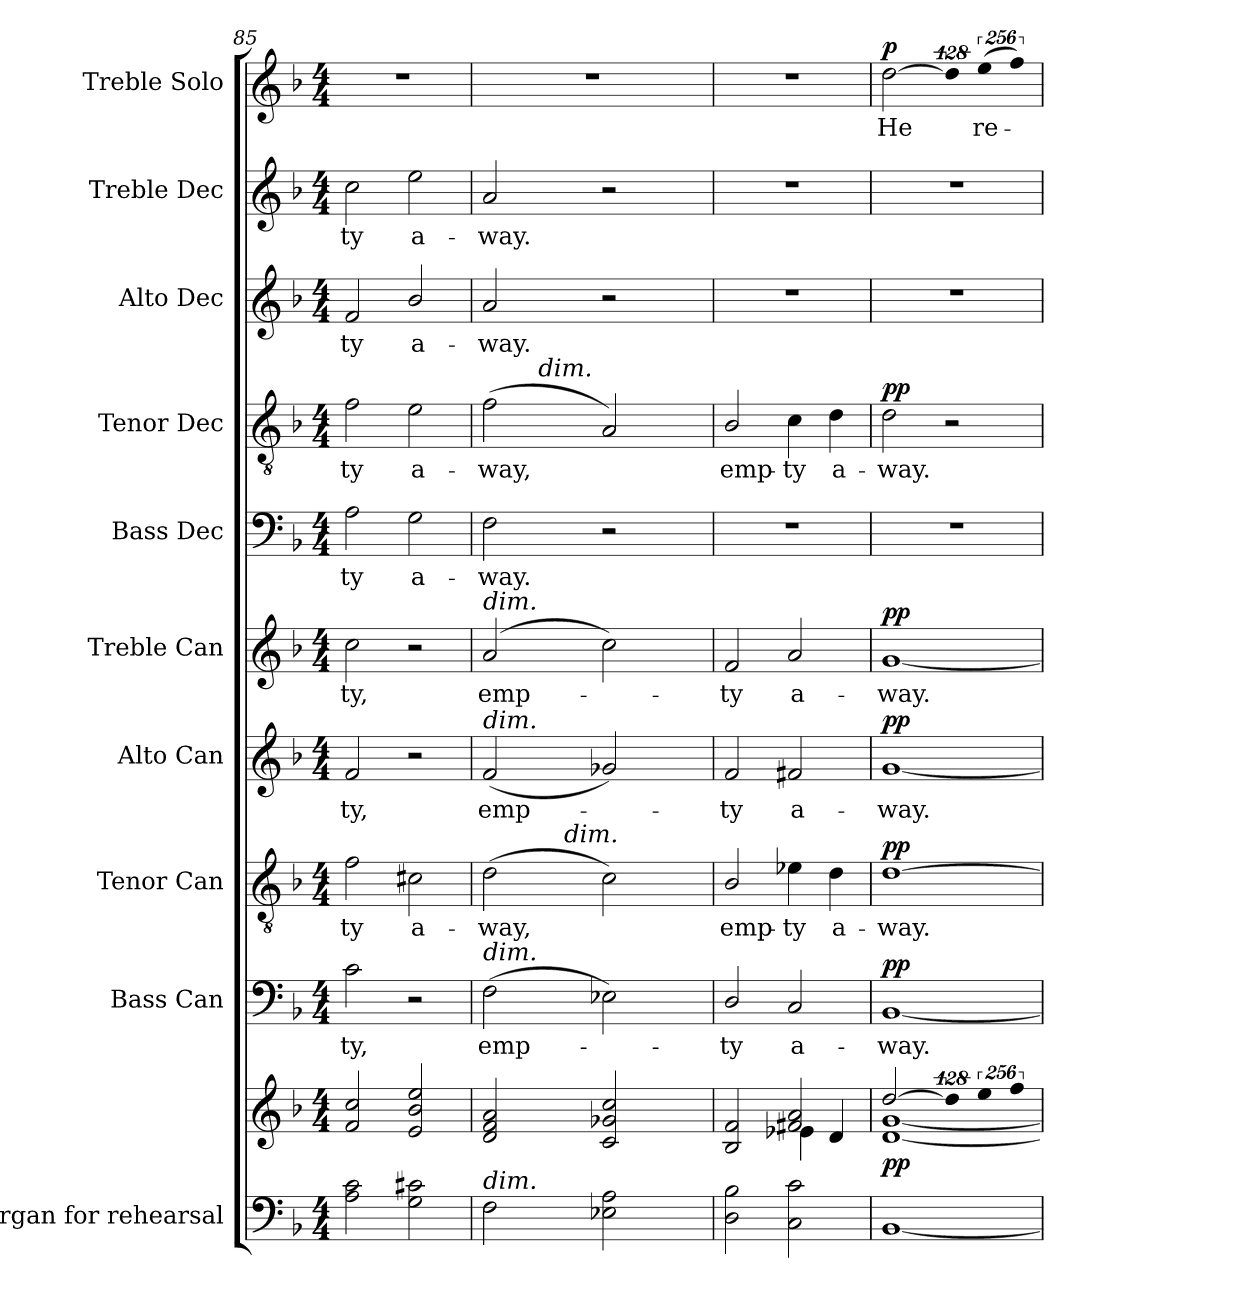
**kern	**kern	**dynam	**kern	**text	**dynam	**kern	**text	**dynam	**kern	**text	**dynam	**kern	**text	**dynam	**kern	**text	**kern	**text	**dynam	**kern	**text	**kern	**text	**kern	**text	**dynam
*part10	*part10	*part10	*part9	*part9	*part9	*part8	*part8	*part8	*part7	*part7	*part7	*part6	*part6	*part6	*part5	*part5	*part4	*part4	*part4	*part3	*part3	*part2	*part2	*part1	*part1	*part1
*staff11	*staff10	*staff10/11	*staff9	*staff9	*staff9	*staff8	*staff8	*staff8	*staff7	*staff7	*staff7	*staff6	*staff6	*staff6	*staff5	*staff5	*staff4	*staff4	*staff4	*staff3	*staff3	*staff2	*staff2	*staff1	*staff1	*staff1
*I"Organ for  rehearsal	*	*	*I"Bass Can	*	*	*I"Tenor Can	*	*	*I"Alto Can	*	*	*I"Treble Can	*	*	*I"Bass Dec	*	*I"Tenor Dec	*	*	*I"Alto Dec	*	*I"Treble Dec	*	*I"Treble Solo	*	*
*I'Org.	*	*	*I'B.	*	*	*I'T.	*	*	*I'A.	*	*	*I'Tr.	*	*	*I'B.	*	*I'T.	*	*	*I'A.	*	*I'Tr.	*	*I'Tr. Solo	*	*
*clefF4	*clefG2	*	*clefF4	*	*	*clefGv2	*	*	*clefG2	*	*	*clefG2	*	*	*clefF4	*	*clefGv2	*	*	*clefG2	*	*clefG2	*	*clefG2	*	*
*	*	*	*	*	*	*ITrd7c12	*	*	*	*	*	*	*	*	*	*	*ITrd7c12	*	*	*	*	*	*	*	*	*
*k[b-]	*k[b-]	*	*k[b-]	*	*	*k[b-]	*	*	*k[b-]	*	*	*k[b-]	*	*	*k[b-]	*	*k[b-]	*	*	*k[b-]	*	*k[b-]	*	*k[b-]	*	*
*F:	*F:	*	*F:	*	*	*F:	*	*	*F:	*	*	*F:	*	*	*F:	*	*F:	*	*	*F:	*	*F:	*	*F:	*	*
*M4/4	*M4/4	*	*M4/4	*	*	*M4/4	*	*	*M4/4	*	*	*M4/4	*	*	*M4/4	*	*M4/4	*	*	*M4/4	*	*M4/4	*	*M4/4	*	*
=85	=85	=85	=85	=85	=85	=85	=85	=85	=85	=85	=85	=85	=85	=85	=85	=85	=85	=85	=85	=85	=85	=85	=85	=85	=85	=85
!	!	!	!	!LO:LY:b:color=#000000	!	!	!	!	!	!	!	!	!	!	!	!	!	!	!	!	!	!	!	!	!	!
!	!	!	!	!	!	!	!LO:LY:b:color=#000000	!	!	!	!	!	!	!	!	!	!	!	!	!	!	!	!	!	!	!
!	!	!	!	!	!	!	!	!	!	!LO:LY:b:color=#000000	!	!	!	!	!	!	!	!	!	!	!	!	!	!	!	!
!	!	!	!	!	!	!	!	!	!	!	!	!	!LO:LY:b:color=#000000	!	!	!	!	!	!	!	!	!	!	!	!	!
!	!	!	!	!	!	!	!	!	!	!	!	!	!	!	!	!LO:LY:b:color=#000000	!	!	!	!	!	!	!	!	!	!
!	!	!	!	!	!	!	!	!	!	!	!	!	!	!	!	!	!	!LO:LY:b:color=#000000	!	!	!	!	!	!	!	!
!	!	!	!	!	!	!	!	!	!	!	!	!	!	!	!	!	!	!	!	!	!LO:LY:b:color=#000000	!	!	!	!	!
!	!	!	!	!	!	!	!	!	!	!	!	!	!	!	!	!	!	!	!	!	!	!	!LO:LY:b:color=#000000	!	!	!
2Ai\ 2ci	2fi/ 2cci	.	2ci\	-ty,	.	2Fi\	-ty	.	2fi/	-ty,	.	2cci\	-ty,	.	2Ai\	-ty	2Fi\	-ty	.	2fi/	-ty	2cci\	-ty	1r	.	.
!	!	!	!	!	!	!	!LO:LY:b:color=#000000	!	!	!	!	!	!	!	!	!	!	!	!	!	!	!	!	!	!	!
!	!	!	!	!	!	!	!	!	!	!	!	!	!	!	!	!LO:LY:b:color=#000000	!	!	!	!	!	!	!	!	!	!
!	!	!	!	!	!	!	!	!	!	!	!	!	!	!	!	!	!	!LO:LY:b:color=#000000	!	!	!	!	!	!	!	!
!	!	!	!	!	!	!	!	!	!	!	!	!	!	!	!	!	!	!	!	!	!LO:LY:b:color=#000000	!	!	!	!	!
!	!	!	!	!	!	!	!	!	!	!	!	!	!	!	!	!	!	!	!	!	!	!	!LO:LY:b:color=#000000	!	!	!
2Gi\ 2c#Xi	2ei/ 2b-i 2eei	.	2r	.	.	2C#Xi\	a-	.	2r	.	.	2r	.	.	2Gi\	a-	2Ei\	a-	.	2b-i/	a-	2eei\	a-	.	.	.
!!LO:LB:g=z
=86	=86	=86	=86	=86	=86	=86	=86	=86	=86	=86	=86	=86	=86	=86	=86	=86	=86	=86	=86	=86	=86	=86	=86	=86	=86	=86
!	!	!	!	!LO:LY:b:color=#000000	!	!	!	!	!	!	!	!	!	!	!	!	!	!	!	!	!	!	!	!	!	!
!	!	!	!	!	!	!	!LO:LY:b:color=#000000	!	!	!	!	!	!	!	!	!	!	!	!	!	!	!	!	!	!	!
!	!	!	!	!	!	!	!	!	!	!LO:LY:b:color=#000000	!	!	!	!	!	!	!	!	!	!	!	!	!	!	!	!
!	!	!	!	!	!	!	!	!	!	!	!	!	!LO:LY:b:color=#000000	!	!	!	!	!	!	!	!	!	!	!	!	!
!	!	!	!	!	!	!	!	!	!	!	!	!	!	!	!	!LO:LY:b:color=#000000	!	!	!	!	!	!	!	!	!	!
!	!	!	!	!	!	!	!	!	!	!	!	!	!	!	!	!	!	!LO:LY:b:color=#000000	!	!	!	!	!	!	!	!
!	!	!	!	!	!	!	!	!	!	!	!	!	!	!	!	!	!	!	!	!	!LO:LY:b:color=#000000	!	!	!	!	!
!	!	!	!	!	!	!	!	!	!	!	!	!LO:TX:a:i:t=dim.	!	!	!	!	!	!	!	!	!	!	!	!	!	!
!	!	!	!	!	!	!	!	!	!LO:TX:a:i:t=dim.	!	!	!	!	!	!	!	!	!	!	!	!	!	!	!	!	!
!	!	!	!LO:TX:a:i:t=dim.	!	!	!	!	!	!	!	!	!	!	!	!	!	!	!	!	!	!	!	!	!	!	!
!LO:TX:a:i:t=dim.	!	!	!	!	!	!	!	!	!	!	!	!	!	!	!	!	!	!	!	!	!	!	!	!	!	!
!	!	!	!	!	!	!	!	!	!	!	!	!	!	!	!	!	!	!	!	!	!	!	!LO:LY:b:color=#000000	!	!	!
*	*	*	*	*	*	*^	*	*	*	*	*	*	*	*	*	*	*^	*	*	*	*	*	*	*	*	*
2Fi\	2di/ 2fi 2ai	.	(2Fi\	emp-	.	(2Di\	4ryy	-way,	.	(2fi/	emp-	.	(2ai/	emp-	.	2Fi\	-way.	(2Fi\	8ryy	-way,	.	2ai/	-way.	2ai/	-way.	1r	.	.
.	.	.	.	.	.	.	.	.	.	.	.	.	.	.	.	.	.	.	16ryy	.	.	.	.	.	.	.	.	.
.	.	.	.	.	.	.	.	.	.	.	.	.	.	.	.	.	.	.	64ryy	.	.	.	.	.	.	.	.	.
.	.	.	.	.	.	.	.	.	.	.	.	.	.	.	.	.	.	.	512.ryy	.	.	.	.	.	.	.	.	.
!	!	!	!	!	!	!	!	!	!	!	!	!	!	!	!	!	!	!	!LO:TX:a:i:t=dim.	!	!	!	!	!	!	!	!	!
.	.	.	.	.	.	.	.	.	.	.	.	.	.	.	.	.	.	.	2ryy	.	.	.	.	.	.	.	.	.
.	.	.	.	.	.	.	32ryy	.	.	.	.	.	.	.	.	.	.	.	.	.	.	.	.	.	.	.	.	.
!	!	!	!	!	!	!	!LO:TX:a:i:t=dim.	!	!	!	!	!	!	!	!	!	!	!	!	!	!	!	!	!	!	!	!	!
.	.	.	.	.	.	.	2ryy	.	.	.	.	.	.	.	.	.	.	.	.	.	.	.	.	.	.	.	.	.
2E-Xi\ 2Ai	2ci/ 2g-Xi 2cci	.	2E-Xi\)	.	.	2Ci\)	.	.	.	2g-Xi/)	.	.	2cci\)	.	.	2r	.	2AAi/)	.	.	.	2r	.	2r	.	.	.	.
.	.	.	.	.	.	.	.	.	.	.	.	.	.	.	.	.	.	.	4ryy	.	.	.	.	.	.	.	.	.
.	.	.	.	.	.	.	8..ryy	.	.	.	.	.	.	.	.	.	.	.	.	.	.	.	.	.	.	.	.	.
.	.	.	.	.	.	.	.	.	.	.	.	.	.	.	.	.	.	.	32ryy	.	.	.	.	.	.	.	.	.
.	.	.	.	.	.	.	.	.	.	.	.	.	.	.	.	.	.	.	128ryy	.	.	.	.	.	.	.	.	.
.	.	.	.	.	.	.	.	.	.	.	.	.	.	.	.	.	.	.	256ryy	.	.	.	.	.	.	.	.	.
.	.	.	.	.	.	.	.	.	.	.	.	.	.	.	.	.	.	.	1024ryy	.	.	.	.	.	.	.	.	.
*	*	*	*	*	*	*v	*v	*	*	*	*	*	*	*	*	*	*	*v	*v	*	*	*	*	*	*	*	*	*
=87	=87	=87	=87	=87	=87	=87	=87	=87	=87	=87	=87	=87	=87	=87	=87	=87	=87	=87	=87	=87	=87	=87	=87	=87	=87	=87
*	*^	*	*	*	*	*	*	*	*	*	*	*	*	*	*	*	*	*	*	*	*	*	*	*	*	*
*	*	*	*	*	*	*	*^	*	*	*	*	*	*	*	*	*	*	*^	*	*	*	*	*	*	*	*	*
!	!	!	!	!	!LO:LY:b:color=#000000	!	!	!	!	!	!	!	!	!	!	!	!	!	!	!	!	!	!	!	!	!	!	!	!
*	*	*	*	*	*	*	*v	*v	*	*	*	*	*	*	*	*	*	*	*v	*v	*	*	*	*	*	*	*	*	*
*	*	*	*	*	*	*	*^	*	*	*	*	*	*	*	*	*	*	*^	*	*	*	*	*	*	*	*	*
!	!	!	!	!	!	!	!	!	!LO:LY:b:color=#000000	!	!	!	!	!	!	!	!	!	!	!	!	!	!	!	!	!	!	!	!
*	*	*	*	*	*	*	*v	*v	*	*	*	*	*	*	*	*	*	*	*v	*v	*	*	*	*	*	*	*	*	*
*	*	*	*	*	*	*	*^	*	*	*	*	*	*	*	*	*	*	*^	*	*	*	*	*	*	*	*	*
!	!	!	!	!	!	!	!	!	!	!	!	!LO:LY:b:color=#000000	!	!	!	!	!	!	!	!	!	!	!	!	!	!	!	!	!
*	*	*	*	*	*	*	*v	*v	*	*	*	*	*	*	*	*	*	*	*v	*v	*	*	*	*	*	*	*	*	*
*	*	*	*	*	*	*	*^	*	*	*	*	*	*	*	*	*	*	*^	*	*	*	*	*	*	*	*	*
!	!	!	!	!	!	!	!	!	!	!	!	!	!	!	!LO:LY:b:color=#000000	!	!	!	!	!	!	!	!	!	!	!	!	!	!
*	*	*	*	*	*	*	*v	*v	*	*	*	*	*	*	*	*	*	*	*v	*v	*	*	*	*	*	*	*	*	*
*	*	*	*	*	*	*	*^	*	*	*	*	*	*	*	*	*	*	*^	*	*	*	*	*	*	*	*	*
!	!	!	!	!	!	!	!	!	!	!	!	!	!	!	!	!	!	!	!	!	!LO:LY:b:color=#000000	!	!	!	!	!	!	!	!
*	*	*	*	*	*	*	*v	*v	*	*	*	*	*	*	*	*	*	*	*v	*v	*	*	*	*	*	*	*	*	*
2Di\ 2B-i	2B-i/ 2fi	2ryy	.	2Di/	-ty	.	2BB-i/	emp-	.	2fi/	-ty	.	2fi/	-ty	.	1r	.	2BB-i/	emp-	.	1r	.	1r	.	1r	.	.
!	!	!	!	!	!LO:LY:b:color=#000000	!	!	!	!	!	!	!	!	!	!	!	!	!	!	!	!	!	!	!	!	!	!
!	!	!	!	!	!	!	!	!LO:LY:b:color=#000000	!	!	!	!	!	!	!	!	!	!	!	!	!	!	!	!	!	!	!
!	!	!	!	!	!	!	!	!	!	!	!LO:LY:b:color=#000000	!	!	!	!	!	!	!	!	!	!	!	!	!	!	!	!
!	!	!	!	!	!	!	!	!	!	!	!	!	!	!LO:LY:b:color=#000000	!	!	!	!	!	!	!	!	!	!	!	!	!
!	!	!	!	!	!	!	!	!	!	!	!	!	!	!	!	!	!	!	!LO:LY:b:color=#000000	!	!	!	!	!	!	!	!
2Ci\ 2ci	2f#Xi/ 2ai	4e-Xi\	.	2Ci/	a-	.	4E-Xi\	-ty	.	2f#Xi/	a-	.	2ai/	a-	.	.	.	4Ci\	-ty	.	.	.	.	.	.	.	.
!	!	!	!	!	!	!	!	!LO:LY:b:color=#000000	!	!	!	!	!	!	!	!	!	!	!	!	!	!	!	!	!	!	!
!	!	!	!	!	!	!	!	!	!	!	!	!	!	!	!	!	!	!	!LO:LY:b:color=#000000	!	!	!	!	!	!	!	!
.	.	4di/	.	.	.	.	4Di\	a-	.	.	.	.	.	.	.	.	.	4Di\	a-	.	.	.	.	.	.	.	.
=88	=88	=88	=88	=88	=88	=88	=88	=88	=88	=88	=88	=88	=88	=88	=88	=88	=88	=88	=88	=88	=88	=88	=88	=88	=88	=88	=88
!	!	!	!	!	!LO:LY:b:color=#000000	!	!	!	!	!	!	!	!	!	!	!	!	!	!	!	!	!	!	!	!	!	!
!	!	!	!	!	!	!	!	!LO:LY:b:color=#000000	!	!	!	!	!	!	!	!	!	!	!	!	!	!	!	!	!	!	!
!	!	!	!	!	!	!	!	!	!	!	!LO:LY:b:color=#000000	!	!	!	!	!	!	!	!	!	!	!	!	!	!	!	!
!	!	!	!	!	!	!	!	!	!	!	!	!	!	!LO:LY:b:color=#000000	!	!	!	!	!	!	!	!	!	!	!	!	!
!	!	!	!	!	!	!	!	!	!	!	!	!	!	!	!	!	!	!	!LO:LY:b:color=#000000	!	!	!	!	!	!	!	!
!	!	!	!	!	!	!	!	!	!	!	!	!	!	!	!	!	!	!	!	!	!	!	!	!	!	!LO:LY:b:color=#000000	!
[1BB-i	[2ddi/	[1di [1gi	pp	[1BB-i	-way.	pp	[1Di	-way.	pp	[1gi	-way.	pp	[1gi	-way.	pp	1r	.	2Di\	-way.	pp	1r	.	1r	.	[2ddi\	He	p
!	!LO:N:vis=4	!	!	!	!	!	!	!	!	!	!	!	!	!	!	!	!	!	!	!	!	!	!	!	!LO:N:vis=4	!	!
.	512%85ddi/]	.	.	.	.	.	.	.	.	.	.	.	.	.	.	.	.	2r	.	.	.	.	.	.	512%85ddi\]	.	.
!	!LO:N:vis=4	!	!	!	!	!	!	!	!	!	!	!	!	!	!	!	!	!	!	!	!	!	!	!	!LO:N:vis=4	!	!
!	!	!	!	!	!	!	!	!	!	!	!	!	!	!	!	!	!	!	!	!	!	!	!	!	!	!LO:LY:b:color=#000000	!
.	1024%171eei/	.	.	.	.	.	.	.	.	.	.	.	.	.	.	.	.	.	.	.	.	.	.	.	(1024%171eei\	re-	.
!	!LO:N:vis=4	!	!	!	!	!	!	!	!	!	!	!	!	!	!	!	!	!	!	!	!	!	!	!	!LO:N:vis=4	!	!
.	1024%171ffi/	.	.	.	.	.	.	.	.	.	.	.	.	.	.	.	.	.	.	.	.	.	.	.	1024%171ffi\)	.	.
*	*v	*v	*	*	*	*	*	*	*	*	*	*	*	*	*	*	*	*	*	*	*	*	*	*	*	*	*
=	=	=	=	=	=	=	=	=	=	=	=	=	=	=	=	=	=	=	=	=	=	=	=	=	=	=
*-	*-	*-	*-	*-	*-	*-	*-	*-	*-	*-	*-	*-	*-	*-	*-	*-	*-	*-	*-	*-	*-	*-	*-	*-	*-	*-
